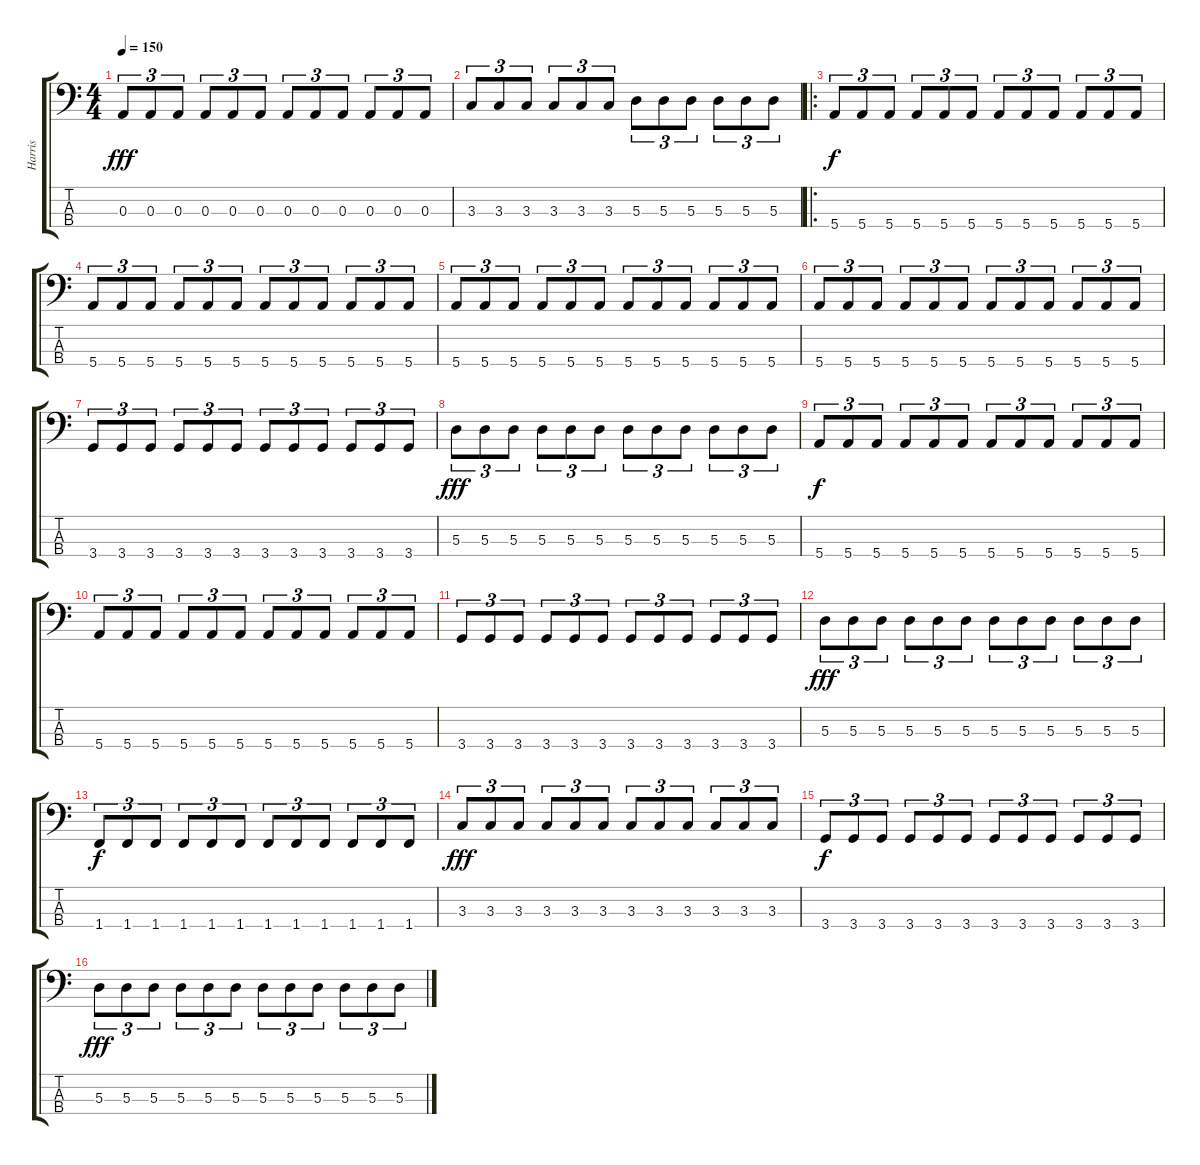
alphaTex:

\track ("Harris" "Harris") {instrument electricbasspick}
\staff {score tabs}
\tuning (G2 D2 A1 E1) {hide}
\ts (4 4)
\tempo 150
\clef f4
\ks c
0.3.8{tu (3 2) dy fff} 0.3.8{tu (3 2)} 0.3.8{tu (3 2)} 0.3.8{tu (3 2)} 0.3.8{tu (3 2)} 0.3.8{tu (3 2)} 0.3.8{tu (3 2)} 0.3.8{tu (3 2)} 0.3.8{tu (3 2)} 0.3.8{tu (3 2)} 0.3.8{tu (3 2)} 0.3.8{tu (3 2)} |
3.3.8{tu (3 2)} 3.3.8{tu (3 2)} 3.3.8{tu (3 2)} 3.3.8{tu (3 2)} 3.3.8{tu (3 2)} 3.3.8{tu (3 2)} 5.3.8{tu (3 2)} 5.3.8{tu (3 2)} 5.3.8{tu (3 2)} 5.3.8{tu (3 2)} 5.3.8{tu (3 2)} 5.3.8{tu (3 2)} |
\ro
5.4.8{tu (3 2) dy f} 5.4.8{tu (3 2)} 5.4.8{tu (3 2)} 5.4.8{tu (3 2)} 5.4.8{tu (3 2)} 5.4.8{tu (3 2)} 5.4.8{tu (3 2)} 5.4.8{tu (3 2)} 5.4.8{tu (3 2)} 5.4.8{tu (3 2)} 5.4.8{tu (3 2)} 5.4.8{tu (3 2)} |
5.4.8{tu (3 2)} 5.4.8{tu (3 2)} 5.4.8{tu (3 2)} 5.4.8{tu (3 2)} 5.4.8{tu (3 2)} 5.4.8{tu (3 2)} 5.4.8{tu (3 2)} 5.4.8{tu (3 2)} 5.4.8{tu (3 2)} 5.4.8{tu (3 2)} 5.4.8{tu (3 2)} 5.4.8{tu (3 2)} |
5.4.8{tu (3 2)} 5.4.8{tu (3 2)} 5.4.8{tu (3 2)} 5.4.8{tu (3 2)} 5.4.8{tu (3 2)} 5.4.8{tu (3 2)} 5.4.8{tu (3 2)} 5.4.8{tu (3 2)} 5.4.8{tu (3 2)} 5.4.8{tu (3 2)} 5.4.8{tu (3 2)} 5.4.8{tu (3 2)} |
5.4.8{tu (3 2)} 5.4.8{tu (3 2)} 5.4.8{tu (3 2)} 5.4.8{tu (3 2)} 5.4.8{tu (3 2)} 5.4.8{tu (3 2)} 5.4.8{tu (3 2)} 5.4.8{tu (3 2)} 5.4.8{tu (3 2)} 5.4.8{tu (3 2)} 5.4.8{tu (3 2)} 5.4.8{tu (3 2)} |
3.4.8{tu (3 2)} 3.4.8{tu (3 2)} 3.4.8{tu (3 2)} 3.4.8{tu (3 2)} 3.4.8{tu (3 2)} 3.4.8{tu (3 2)} 3.4.8{tu (3 2)} 3.4.8{tu (3 2)} 3.4.8{tu (3 2)} 3.4.8{tu (3 2)} 3.4.8{tu (3 2)} 3.4.8{tu (3 2)} |
5.3.8{tu (3 2) dy fff} 5.3.8{tu (3 2)} 5.3.8{tu (3 2)} 5.3.8{tu (3 2)} 5.3.8{tu (3 2)} 5.3.8{tu (3 2)} 5.3.8{tu (3 2)} 5.3.8{tu (3 2)} 5.3.8{tu (3 2)} 5.3.8{tu (3 2)} 5.3.8{tu (3 2)} 5.3.8{tu (3 2)} |
5.4.8{tu (3 2) dy f} 5.4.8{tu (3 2)} 5.4.8{tu (3 2)} 5.4.8{tu (3 2)} 5.4.8{tu (3 2)} 5.4.8{tu (3 2)} 5.4.8{tu (3 2)} 5.4.8{tu (3 2)} 5.4.8{tu (3 2)} 5.4.8{tu (3 2)} 5.4.8{tu (3 2)} 5.4.8{tu (3 2)} |
5.4.8{tu (3 2)} 5.4.8{tu (3 2)} 5.4.8{tu (3 2)} 5.4.8{tu (3 2)} 5.4.8{tu (3 2)} 5.4.8{tu (3 2)} 5.4.8{tu (3 2)} 5.4.8{tu (3 2)} 5.4.8{tu (3 2)} 5.4.8{tu (3 2)} 5.4.8{tu (3 2)} 5.4.8{tu (3 2)} |
3.4.8{tu (3 2)} 3.4.8{tu (3 2)} 3.4.8{tu (3 2)} 3.4.8{tu (3 2)} 3.4.8{tu (3 2)} 3.4.8{tu (3 2)} 3.4.8{tu (3 2)} 3.4.8{tu (3 2)} 3.4.8{tu (3 2)} 3.4.8{tu (3 2)} 3.4.8{tu (3 2)} 3.4.8{tu (3 2)} |
5.3.8{tu (3 2) dy fff} 5.3.8{tu (3 2)} 5.3.8{tu (3 2)} 5.3.8{tu (3 2)} 5.3.8{tu (3 2)} 5.3.8{tu (3 2)} 5.3.8{tu (3 2)} 5.3.8{tu (3 2)} 5.3.8{tu (3 2)} 5.3.8{tu (3 2)} 5.3.8{tu (3 2)} 5.3.8{tu (3 2)} |
1.4.8{tu (3 2) dy f} 1.4.8{tu (3 2)} 1.4.8{tu (3 2)} 1.4.8{tu (3 2)} 1.4.8{tu (3 2)} 1.4.8{tu (3 2)} 1.4.8{tu (3 2)} 1.4.8{tu (3 2)} 1.4.8{tu (3 2)} 1.4.8{tu (3 2)} 1.4.8{tu (3 2)} 1.4.8{tu (3 2)} |
3.3.8{tu (3 2) dy fff} 3.3.8{tu (3 2)} 3.3.8{tu (3 2)} 3.3.8{tu (3 2)} 3.3.8{tu (3 2)} 3.3.8{tu (3 2)} 3.3.8{tu (3 2)} 3.3.8{tu (3 2)} 3.3.8{tu (3 2)} 3.3.8{tu (3 2)} 3.3.8{tu (3 2)} 3.3.8{tu (3 2)} |
3.4.8{tu (3 2) dy f} 3.4.8{tu (3 2)} 3.4.8{tu (3 2)} 3.4.8{tu (3 2)} 3.4.8{tu (3 2)} 3.4.8{tu (3 2)} 3.4.8{tu (3 2)} 3.4.8{tu (3 2)} 3.4.8{tu (3 2)} 3.4.8{tu (3 2)} 3.4.8{tu (3 2)} 3.4.8{tu (3 2)} |
5.3.8{tu (3 2) dy fff} 5.3.8{tu (3 2)} 5.3.8{tu (3 2)} 5.3.8{tu (3 2)} 5.3.8{tu (3 2)} 5.3.8{tu (3 2)} 5.3.8{tu (3 2)} 5.3.8{tu (3 2)} 5.3.8{tu (3 2)} 5.3.8{tu (3 2)} 5.3.8{tu (3 2)} 5.3.8{tu (3 2)}
